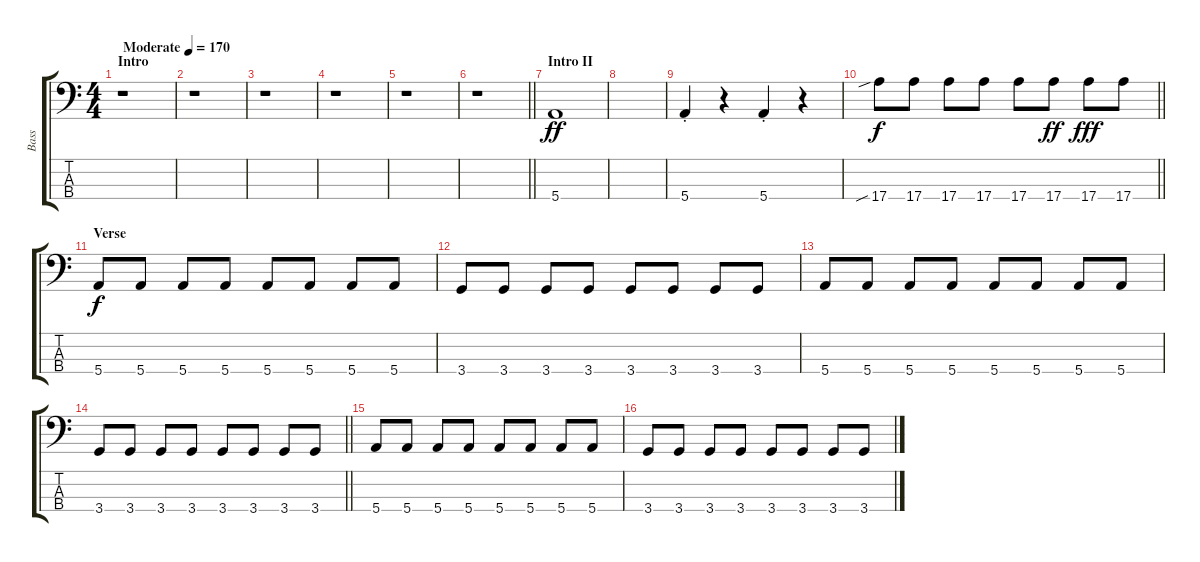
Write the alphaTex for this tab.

\track ("Bass" "Bass") {instrument electricbassfinger}
\staff {score tabs}
\tuning (G2 D2 A1 E1) {hide}
\ts (4 4)
\section ("" "Intro")
\tempo (170 "Moderate")
\clef f4
\ks c
r.1{dy ff instrument electricbassfinger} |
r.1 |
r.1 |
r.1 |
r.1 |
\barLineRight lightlight
r.1 |
\section ("" "Intro II")
5.4.1 |
|
5.4{st}.4 r.4 5.4{st}.4 r.4 |
\barLineRight lightlight
17.4{sib}.8{dy f} 17.4.8 17.4.8 17.4.8 17.4.8 17.4.8{dy ff} 17.4.8{dy fff} 17.4.8 |
\section ("" "Verse")
5.4.8{dy f} 5.4.8 5.4.8 5.4.8 5.4.8 5.4.8 5.4.8 5.4.8 |
3.4.8 3.4.8 3.4.8 3.4.8 3.4.8 3.4.8 3.4.8 3.4.8 |
5.4.8 5.4.8 5.4.8 5.4.8 5.4.8 5.4.8 5.4.8 5.4.8 |
\barLineRight lightlight
3.4.8 3.4.8 3.4.8 3.4.8 3.4.8 3.4.8 3.4.8 3.4.8 |
5.4.8 5.4.8 5.4.8 5.4.8 5.4.8 5.4.8 5.4.8 5.4.8 |
3.4.8 3.4.8 3.4.8 3.4.8 3.4.8 3.4.8 3.4.8 3.4.8
